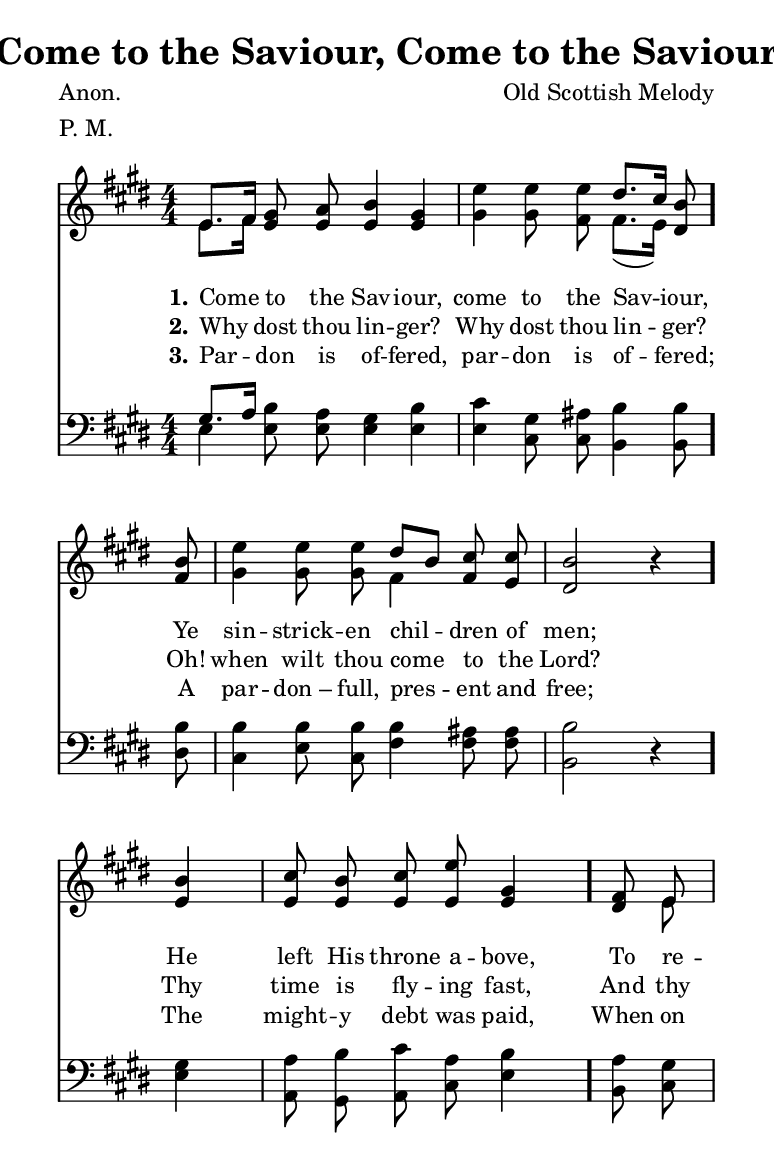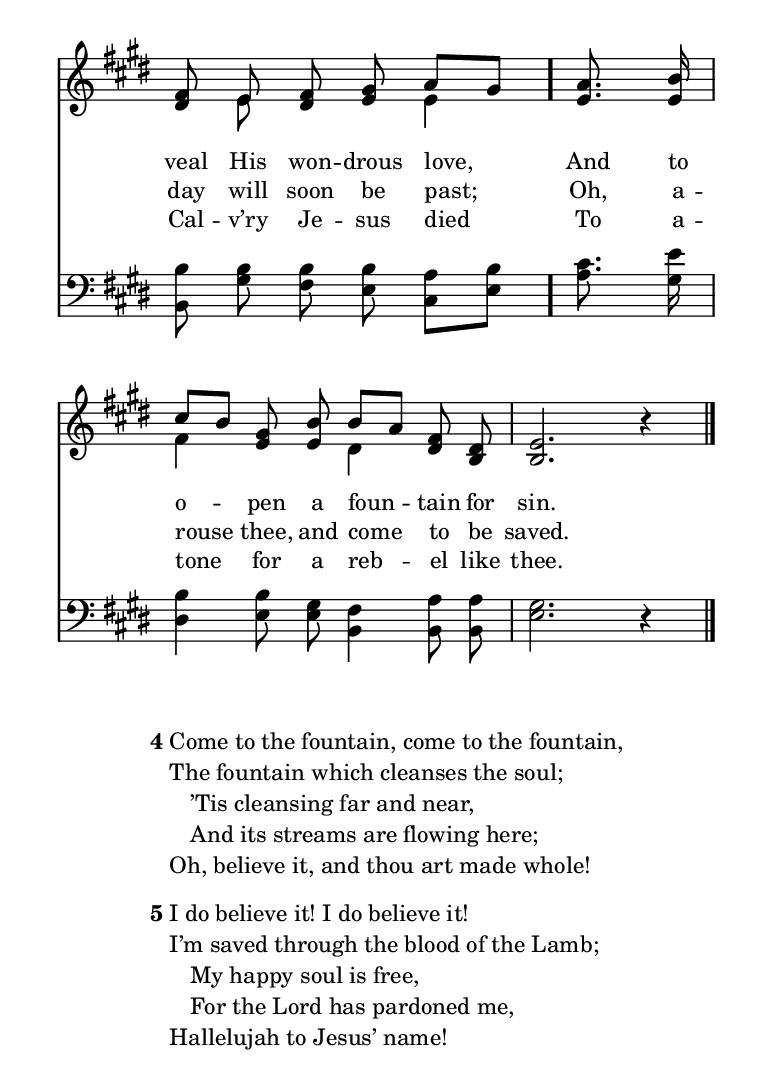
\include "common/global.ily"
\paper {
  \include "common/paper.ily"
  systems-per-page = ##f
}

\header{
  %gospel
  hymnnumber = "72"
  title = "Come to the Saviour, Come to the Saviour"
  tunename = ""
  meter = "P. M."
  poet = "Anon."
  composer = "Old Scottish Melody"
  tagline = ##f
}

% for fermata in MIDI
ta = { \tempo 4=76 }
tb = { \tempo 4=38 }

global = {
  \include "common/overrides.ily"
  \override Staff.TimeSignature.style = #'numbered % original has `c`
  \time 4/4
  \override Score.MetronomeMark.transparent = ##t % hide all fermata changes too
  \ta
  \key e \major
  \autoBeamOff
}

notesSoprano = {
\global
\relative c' {

  e8.[ fis16] gis8 a8 b4 gis4 | e'4 e8 e8 dis8.[ cis16] b8
  b8 | e4 e8 e8 dis8[ b8] cis8 cis8 | b2 r4
  b4 | cis8 b8 cis8 e8 gis,4
  fis8 e8 fis8 e8 fis8 gis8 a8[ gis8]
  a8. b16 | cis8[ b8] gis8 b8 b8[ a8] fis8 dis8 | e2. r4

  \bar "|."

}
}

notesAlto = {
\global
\relative e' {

  e8.[ fis16] e8 e8 e4 e4 | gis4 gis8 fis8 fis8.[( e16)] dis8
  fis8 | gis4 gis8 gis8 fis4 fis8 e8 | dis2 r4
  e4 | e8 e8 e8 e8 e4
  dis8 e8 | dis8 e8 dis8 e8 e4
  e8. e16 | fis4 e8 e8 dis4 dis8 b8 | b2. r4

}
}

notesTenor = {
\global
\relative a {

  gis8.[ a16] b8 a8 gis4 b4 | cis4 gis8 ais8 b4 b8
  b8 | b4 b8 b8 b4 ais8 ais8 | b2 r4
  gis4 | a8 b8 cis8 a8 b4
  a8 gis b8 b8 b8 b8 a8[ b8]
  cis8. e16 | b4 b8 gis8 fis4 a8 a8 | gis2. r4

}
}

notesBass = {
\global
\relative f {

  e4 e8 e8 e4 e4 | e4 cis8 cis8 b4 b8
  dis8 | cis4 e8 cis8 fis4 fis8 fis8 | b,2 r4
  e4 | a,8 gis8 a8 cis8 e4
  b8 cis8 | b8 gis'8 fis8 e8 cis8[ e8]
  a8. gis16 | dis4 e8 e8 b4 b8 b8 | e2. r4

}
}

wordsA = \lyricmode {
\set stanza = "1."

Come to the Sav -- iour, come to the Sav -- iour, \bar "."
Ye {\eogbreak} sin -- strick -- en chil -- dren of men; \bar "."
He left His throne a -- bove, \bar "."
To re -- {\eogbreak} veal His won -- drous love, \bar "."
And to o -- pen a foun -- tain for sin. \bar "."

}

wordsB = \lyricmode {
\set stanza = "2."

Why dost thou lin -- ger? Why dost thou lin -- ger?
Oh! when wilt thou come to the Lord?
Thy time is fly -- ing fast,
And thy day will soon be past;
Oh, a -- rouse thee, and come to be saved.

}

wordsC = \lyricmode {
\set stanza = "3."

Par -- don is of -- fered, par -- don is of -- fered;
A par -- don_– full, pres -- ent and free;
The might -- y debt was paid,
When on Cal -- v’ry Je -- sus died
To a -- tone for a reb -- el like thee.

}

wordsD = \markuplist {

\line { Come to the fountain, come to the fountain, }
\line { The fountain which cleanses the soul; }
\line { { \hspace #2 } ’Tis cleansing far and near, }
\line { { \hspace #2 } And its streams are flowing here; }
\line { Oh, believe it, and thou art made whole! }

}

wordsE = \markuplist {

\line { I do believe it! I do believe it! }
\line { I’m saved through the blood of the Lamb; }
\line { { \hspace #2 } My happy soul is free, }
\line { { \hspace #2 } For the Lord has pardoned me, }
\line { Hallelujah to Jesus’ name! }

}

\score {
  \context ChoirStaff <<
    \context Staff = upper <<
      \set Staff.autoBeaming = ##f
      \set ChoirStaff.systemStartDelimiter = #'SystemStartBar
      \set ChoirStaff.printPartCombineTexts = ##f
      \partcombine #'(2 . 11) \notesSoprano \notesAlto
      \context NullVoice = sopranos { \voiceOne << \notesSoprano >> }
      \context Lyrics = one   \lyricsto sopranos \wordsA
      \context Lyrics = two   \lyricsto sopranos \wordsB
      \context Lyrics = three \lyricsto sopranos \wordsC
    >>
    \context Staff = men <<
      \set Staff.autoBeaming = ##f
      \clef bass
      \set ChoirStaff.printPartCombineTexts = ##f
      \partcombine #'(2 . 11) \notesTenor \notesBass
    >>
  >>
  \layout {
    \include "common/layout.ily"
  }
  \midi{
    \include "common/midi.ily"
  }
}

\markup { \fill-line { \column {
  \line{ \bold 4 \column { \wordsD } } \combine \null \vspace #0.4
  \line{ \bold 5 \column { \wordsE } } %\combine \null \vspace #0.4
} } }

\version "2.19.49"  % necessary for upgrading to future LilyPond versions.

% vi:set et ts=2 sw=2 ai nocindent syntax=lilypond:
